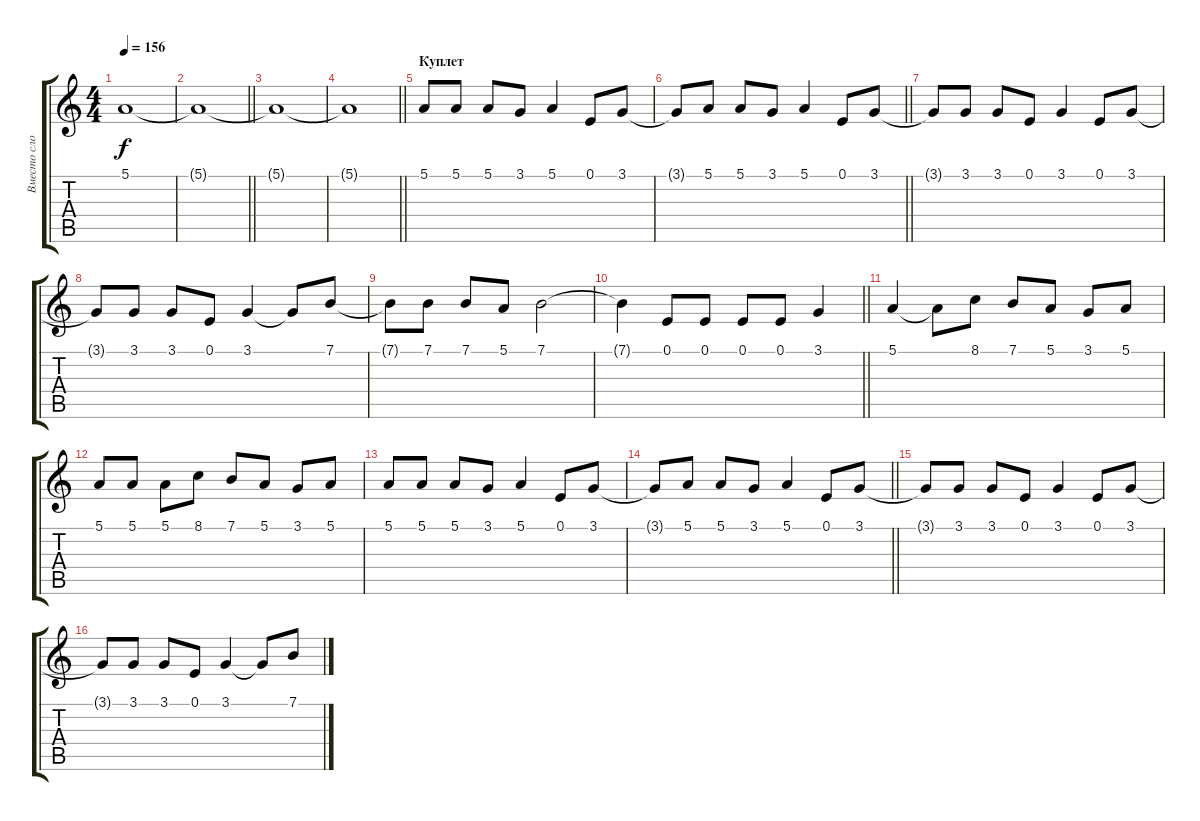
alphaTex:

\track ("Вместо слов (для красоты)" "Вместо сло") {instrument fx7echoes}
\staff {score tabs}
\tuning (E4 B3 G3 D3 A2 E2) {hide}
\ts (4 4)
\tempo 156
\clef g2
\ks c
5.1.1{dy f} |
\barLineRight lightlight
5.1{t}.1 |
5.1{t}.1 |
\barLineRight lightlight
5.1{t}.1 |
\section ("" "Куплет")
5.1.8 5.1.8 5.1.8 3.1.8 5.1.4 0.1.8 3.1.8 |
\barLineRight lightlight
3.1{t}.8 5.1.8 5.1.8 3.1.8 5.1.4 0.1.8 3.1.8 |
3.1{t}.8 3.1.8 3.1.8 0.1.8 3.1.4 0.1.8 3.1.8 |
3.1{t}.8 3.1.8 3.1.8 0.1.8 3.1.4 3.1{t}.8 7.1.8 |
7.1{t}.8 7.1.8 7.1.8 5.1.8 7.1.2 |
\barLineRight lightlight
7.1{t}.4 0.1.8 0.1.8 0.1.8 0.1.8 3.1.4 |
5.1.4 5.1{t}.8 8.1.8 7.1.8 5.1.8 3.1.8 5.1.8 |
5.1.8 5.1.8 5.1.8 8.1.8 7.1.8 5.1.8 3.1.8 5.1.8 |
5.1.8 5.1.8 5.1.8 3.1.8 5.1.4 0.1.8 3.1.8 |
\barLineRight lightlight
3.1{t}.8 5.1.8 5.1.8 3.1.8 5.1.4 0.1.8 3.1.8 |
3.1{t}.8 3.1.8 3.1.8 0.1.8 3.1.4 0.1.8 3.1.8 |
3.1{t}.8 3.1.8 3.1.8 0.1.8 3.1.4 3.1{t}.8 7.1.8
